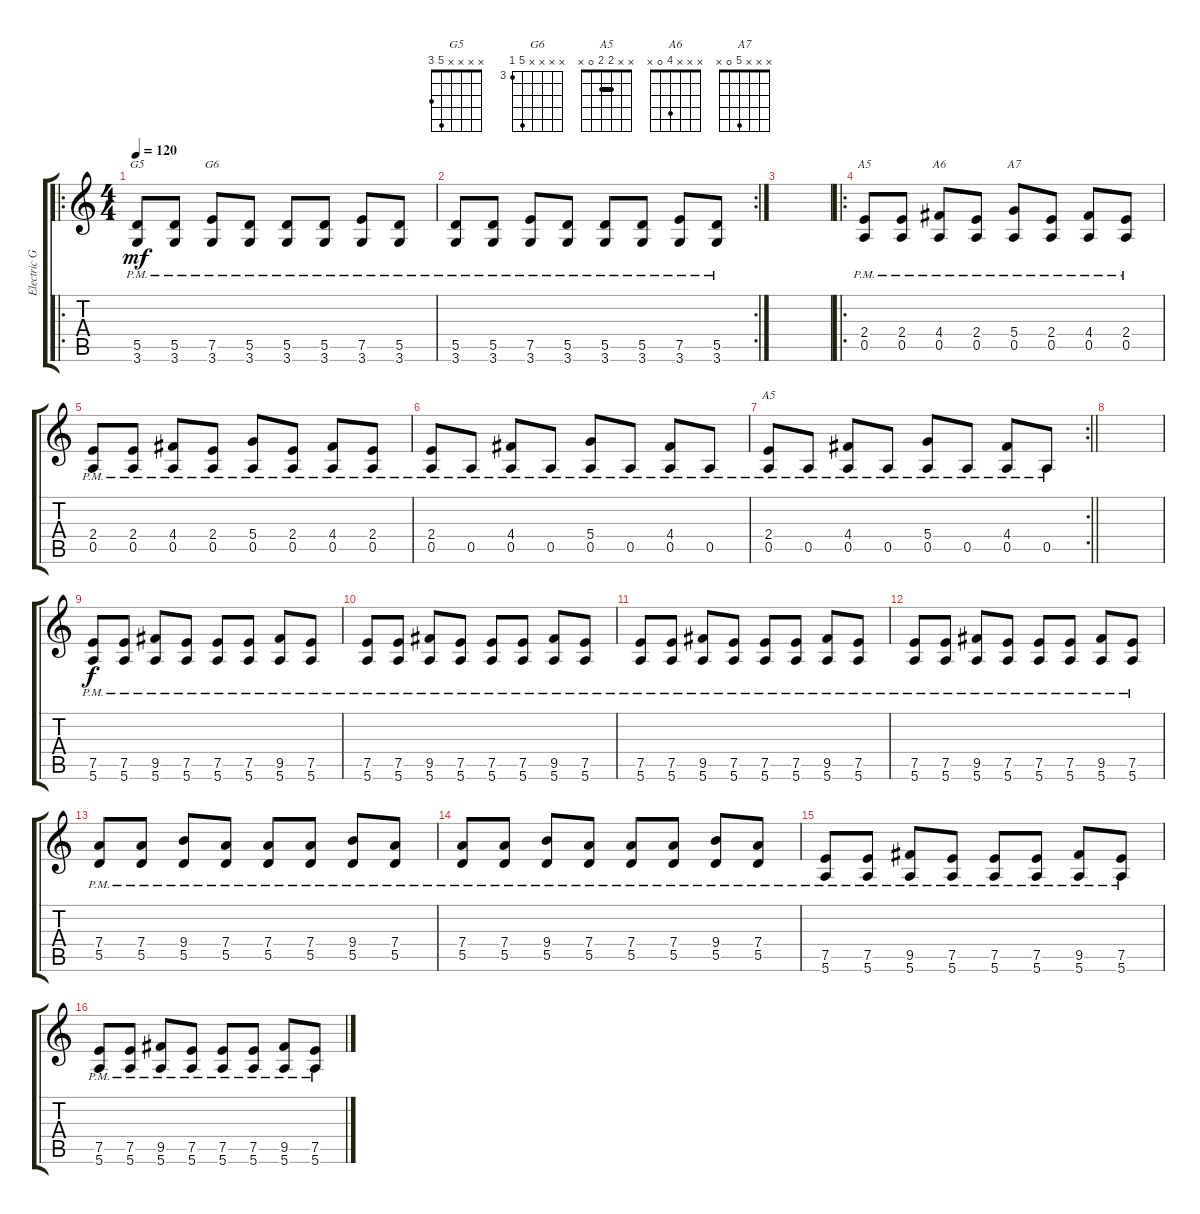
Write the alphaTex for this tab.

\track ("Electric Guitar" "Electric G") {instrument overdrivenguitar}
\staff {score tabs}
\tuning (E4 B3 G3 D3 A2 E2) {hide}
\chord ("G5" x x x x 5 3)
\chord ("G6" x x x x 7 3) {firstfret 3}
\chord ("A5" x x x 2 0 x)
\chord ("A6" x x x 4 0 x)
\chord ("A7" x x x 5 0 x)
\chord ("A5" x x 2 2 0 x) {barre 2}
\ro
\ts (4 4)
\tempo 120
\clef g2
\ks c
(5.5{pm} 3.6{pm}).8{ch "G5" dy mf} (5.5{pm} 3.6{pm}).8 (7.5{pm} 3.6{pm}).8{ch "G6"} (5.5{pm} 3.6{pm}).8 (5.5{pm} 3.6{pm}).8 (5.5{pm} 3.6{pm}).8 (7.5{pm} 3.6{pm}).8 (5.5{pm} 3.6{pm}).8 |
\rc 2
(5.5{pm} 3.6{pm}).8 (5.5{pm} 3.6{pm}).8 (7.5{pm} 3.6{pm}).8 (5.5{pm} 3.6{pm}).8 (5.5{pm} 3.6{pm}).8 (5.5{pm} 3.6{pm}).8 (7.5{pm} 3.6{pm}).8 (5.5{pm} 3.6{pm}).8 |
|
\ro
(2.4{pm} 0.5{pm}).8{ch "A5"} (2.4{pm} 0.5{pm}).8 (4.4{pm} 0.5{pm}).8{ch "A6"} (2.4{pm} 0.5{pm}).8 (5.4{pm} 0.5{pm}).8{ch "A7"} (2.4{pm} 0.5{pm}).8 (4.4{pm} 0.5{pm}).8 (2.4{pm} 0.5{pm}).8 |
(2.4{pm} 0.5{pm}).8 (2.4{pm} 0.5{pm}).8 (4.4{pm} 0.5{pm}).8 (2.4{pm} 0.5{pm}).8 (5.4{pm} 0.5{pm}).8 (2.4{pm} 0.5{pm}).8 (4.4{pm} 0.5{pm}).8 (2.4{pm} 0.5{pm}).8 |
(2.4{pm} 0.5{pm}).8 0.5{pm}.8 (4.4{pm} 0.5{pm}).8 0.5{pm}.8 (5.4{pm} 0.5{pm}).8 0.5{pm}.8 (4.4{pm} 0.5{pm}).8 0.5{pm}.8 |
\rc 2
\barLineRight lightlight
(2.4{pm} 0.5{pm}).8{ch "A5"} 0.5{pm}.8 (4.4{pm} 0.5{pm}).8 0.5{pm}.8 (5.4{pm} 0.5{pm}).8 0.5{pm}.8 (4.4{pm} 0.5{pm}).8 0.5{pm}.8 |
\section ("" "")
|
(7.5{pm} 5.6{pm}).8{dy f} (7.5{pm} 5.6{pm}).8 (9.5{pm} 5.6{pm}).8 (7.5{pm} 5.6{pm}).8 (7.5{pm} 5.6{pm}).8 (7.5{pm} 5.6{pm}).8 (9.5{pm} 5.6{pm}).8 (7.5{pm} 5.6{pm}).8 |
(7.5{pm} 5.6{pm}).8 (7.5{pm} 5.6{pm}).8 (9.5{pm} 5.6{pm}).8 (7.5{pm} 5.6{pm}).8 (7.5{pm} 5.6{pm}).8 (7.5{pm} 5.6{pm}).8 (9.5{pm} 5.6{pm}).8 (7.5{pm} 5.6{pm}).8 |
(7.5{pm} 5.6{pm}).8 (7.5{pm} 5.6{pm}).8 (9.5{pm} 5.6{pm}).8 (7.5{pm} 5.6{pm}).8 (7.5{pm} 5.6{pm}).8 (7.5{pm} 5.6{pm}).8 (9.5{pm} 5.6{pm}).8 (7.5{pm} 5.6{pm}).8 |
(7.5{pm} 5.6{pm}).8 (7.5{pm} 5.6{pm}).8 (9.5{pm} 5.6{pm}).8 (7.5{pm} 5.6{pm}).8 (7.5{pm} 5.6{pm}).8 (7.5{pm} 5.6{pm}).8 (9.5{pm} 5.6{pm}).8 (7.5{pm} 5.6{pm}).8 |
(7.4{pm} 5.5{pm}).8 (7.4{pm} 5.5{pm}).8 (9.4{pm} 5.5{pm}).8 (7.4{pm} 5.5{pm}).8 (7.4{pm} 5.5{pm}).8 (7.4{pm} 5.5{pm}).8 (9.4{pm} 5.5{pm}).8 (7.4{pm} 5.5{pm}).8 |
(7.4{pm} 5.5{pm}).8 (7.4{pm} 5.5{pm}).8 (9.4{pm} 5.5{pm}).8 (7.4{pm} 5.5{pm}).8 (7.4{pm} 5.5{pm}).8 (7.4{pm} 5.5{pm}).8 (9.4{pm} 5.5{pm}).8 (7.4{pm} 5.5{pm}).8 |
(7.5{pm} 5.6{pm}).8 (7.5{pm} 5.6{pm}).8 (9.5{pm} 5.6{pm}).8 (7.5{pm} 5.6{pm}).8 (7.5{pm} 5.6{pm}).8 (7.5{pm} 5.6{pm}).8 (9.5{pm} 5.6{pm}).8 (7.5{pm} 5.6{pm}).8 |
(7.5{pm} 5.6{pm}).8 (7.5{pm} 5.6{pm}).8 (9.5{pm} 5.6{pm}).8 (7.5{pm} 5.6{pm}).8 (7.5{pm} 5.6{pm}).8 (7.5{pm} 5.6{pm}).8 (9.5{pm} 5.6{pm}).8 (7.5{pm} 5.6{pm}).8
